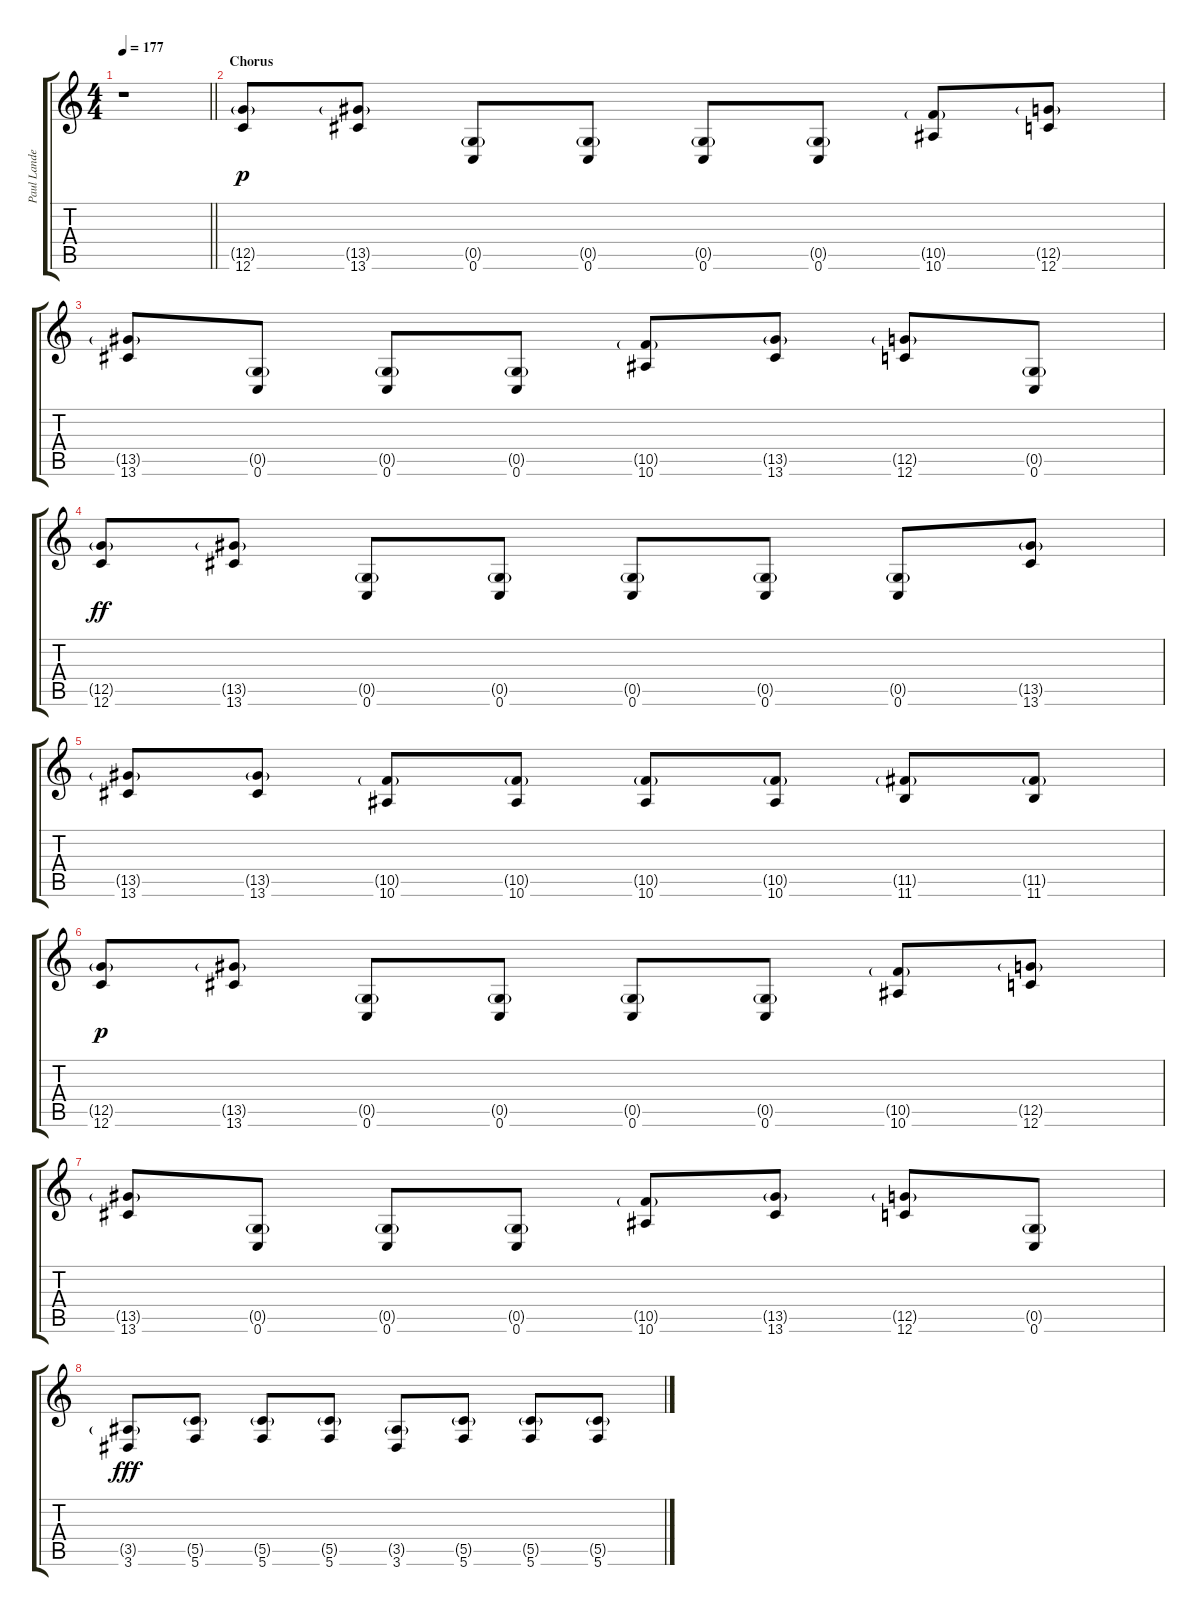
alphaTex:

\track ("Paul Landers [guitar]" "Paul Lande") {instrument distortionguitar}
\staff {score tabs}
\tuning (D4 A3 F3 C3 G2 C2) {hide}
\ts (4 4)
\tempo 177
\clef g2
\barLineRight lightlight
\ks c
r.1{dy ff} |
\section ("" "Chorus")
(12.5{g} 12.6).8{dy p} (13.5{g} 13.6).8 (0.5{g} 0.6).8 (0.5{g} 0.6).8 (0.5{g} 0.6).8 (0.5{g} 0.6).8 (10.5{g} 10.6).8 (12.5{g} 12.6).8 |
(13.5{g} 13.6).8 (0.5{g} 0.6).8 (0.5{g} 0.6).8 (0.5{g} 0.6).8 (10.5{g} 10.6).8 (13.5{g} 13.6).8 (12.5{g} 12.6).8 (0.5{g} 0.6).8 |
(12.5{g} 12.6).8{dy ff} (13.5{g} 13.6).8 (0.5{g} 0.6).8 (0.5{g} 0.6).8 (0.5{g} 0.6).8 (0.5{g} 0.6).8 (0.5{g} 0.6).8 (13.5{g} 13.6).8 |
(13.5{g} 13.6).8 (13.5{g} 13.6).8 (10.5{g} 10.6).8 (10.5{g} 10.6).8 (10.5{g} 10.6).8 (10.5{g} 10.6).8 (11.5{g} 11.6).8 (11.5{g} 11.6).8 |
(12.5{g} 12.6).8{dy p} (13.5{g} 13.6).8 (0.5{g} 0.6).8 (0.5{g} 0.6).8 (0.5{g} 0.6).8 (0.5{g} 0.6).8 (10.5{g} 10.6).8 (12.5{g} 12.6).8 |
(13.5{g} 13.6).8 (0.5{g} 0.6).8 (0.5{g} 0.6).8 (0.5{g} 0.6).8 (10.5{g} 10.6).8 (13.5{g} 13.6).8 (12.5{g} 12.6).8 (0.5{g} 0.6).8 |
(3.5{g} 3.6).8{dy fff} (5.5{g} 5.6).8 (5.5{g} 5.6).8 (5.5{g} 5.6).8 (3.5{g} 3.6).8 (5.5{g} 5.6).8 (5.5{g} 5.6).8 (5.5{g} 5.6).8
